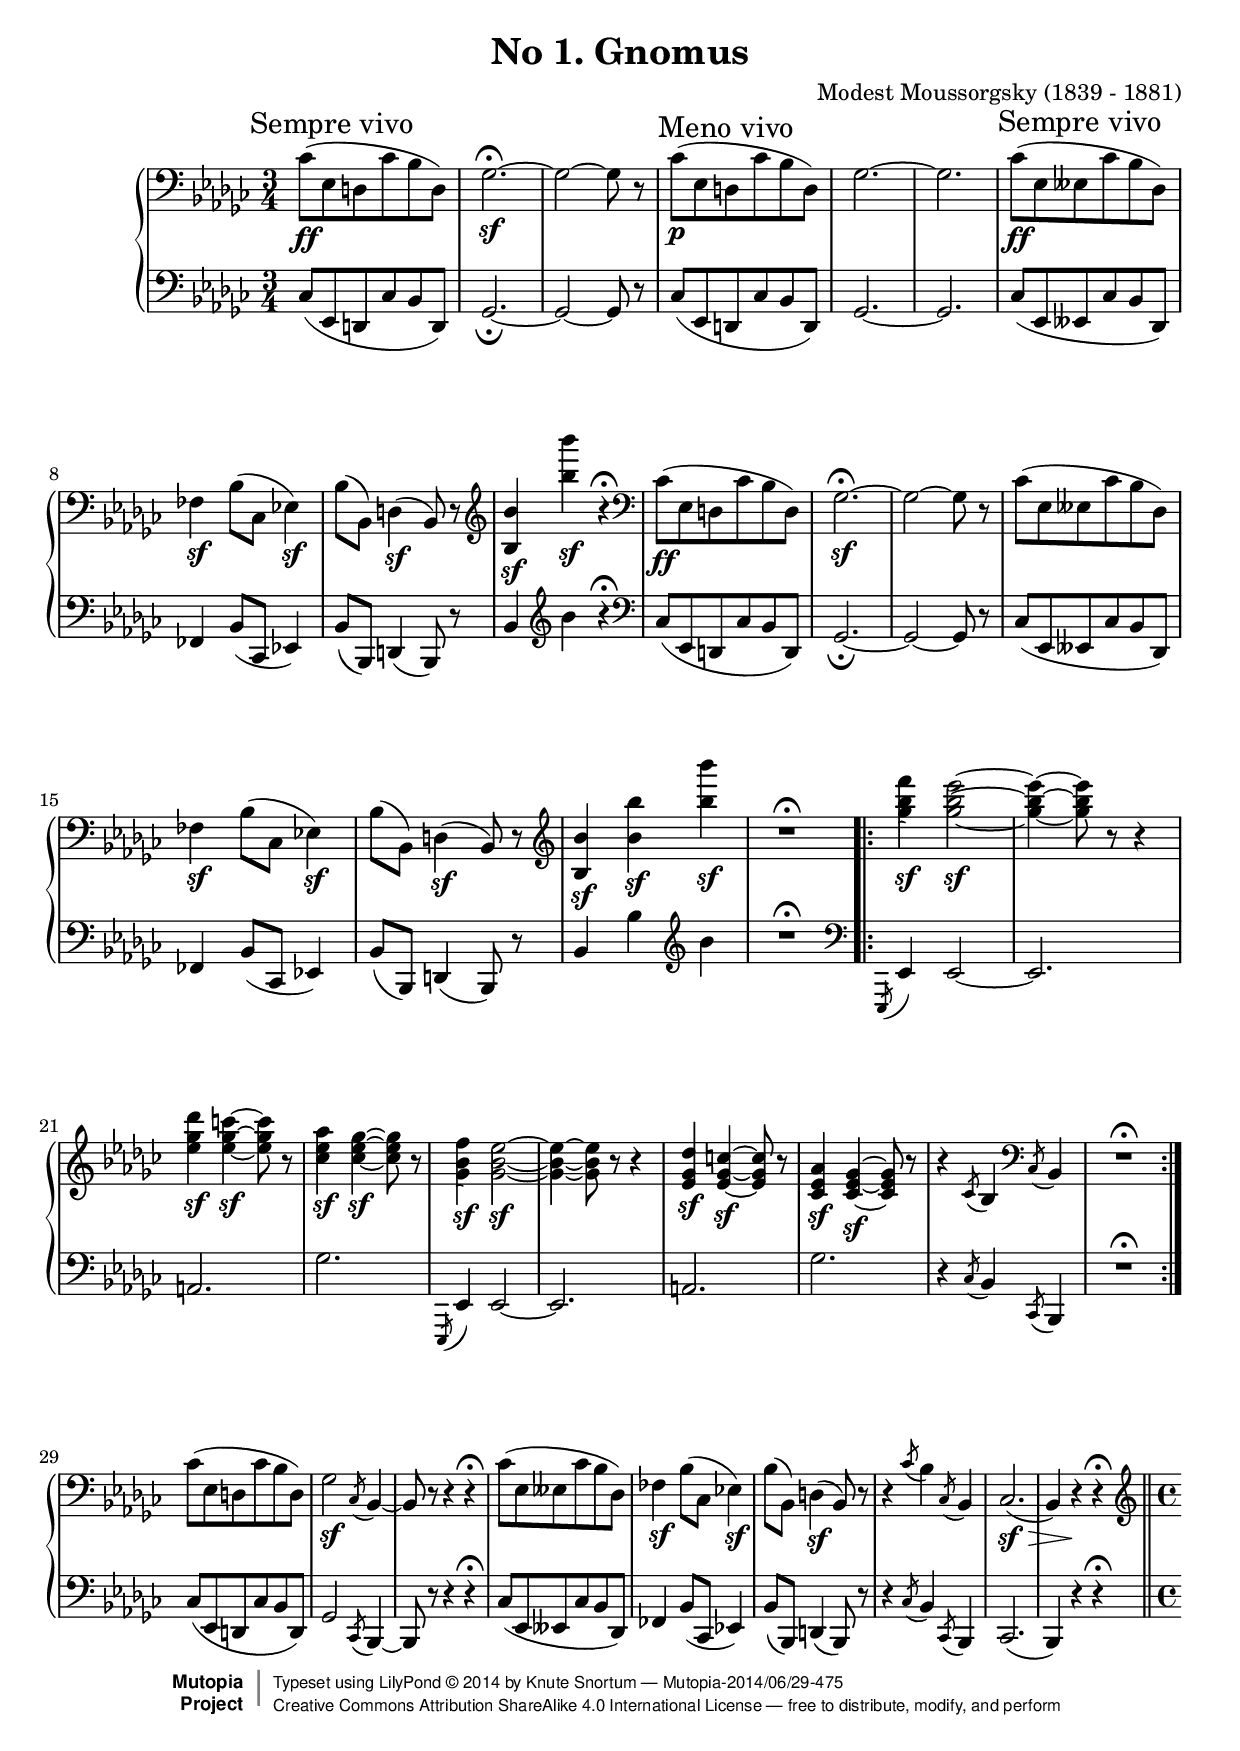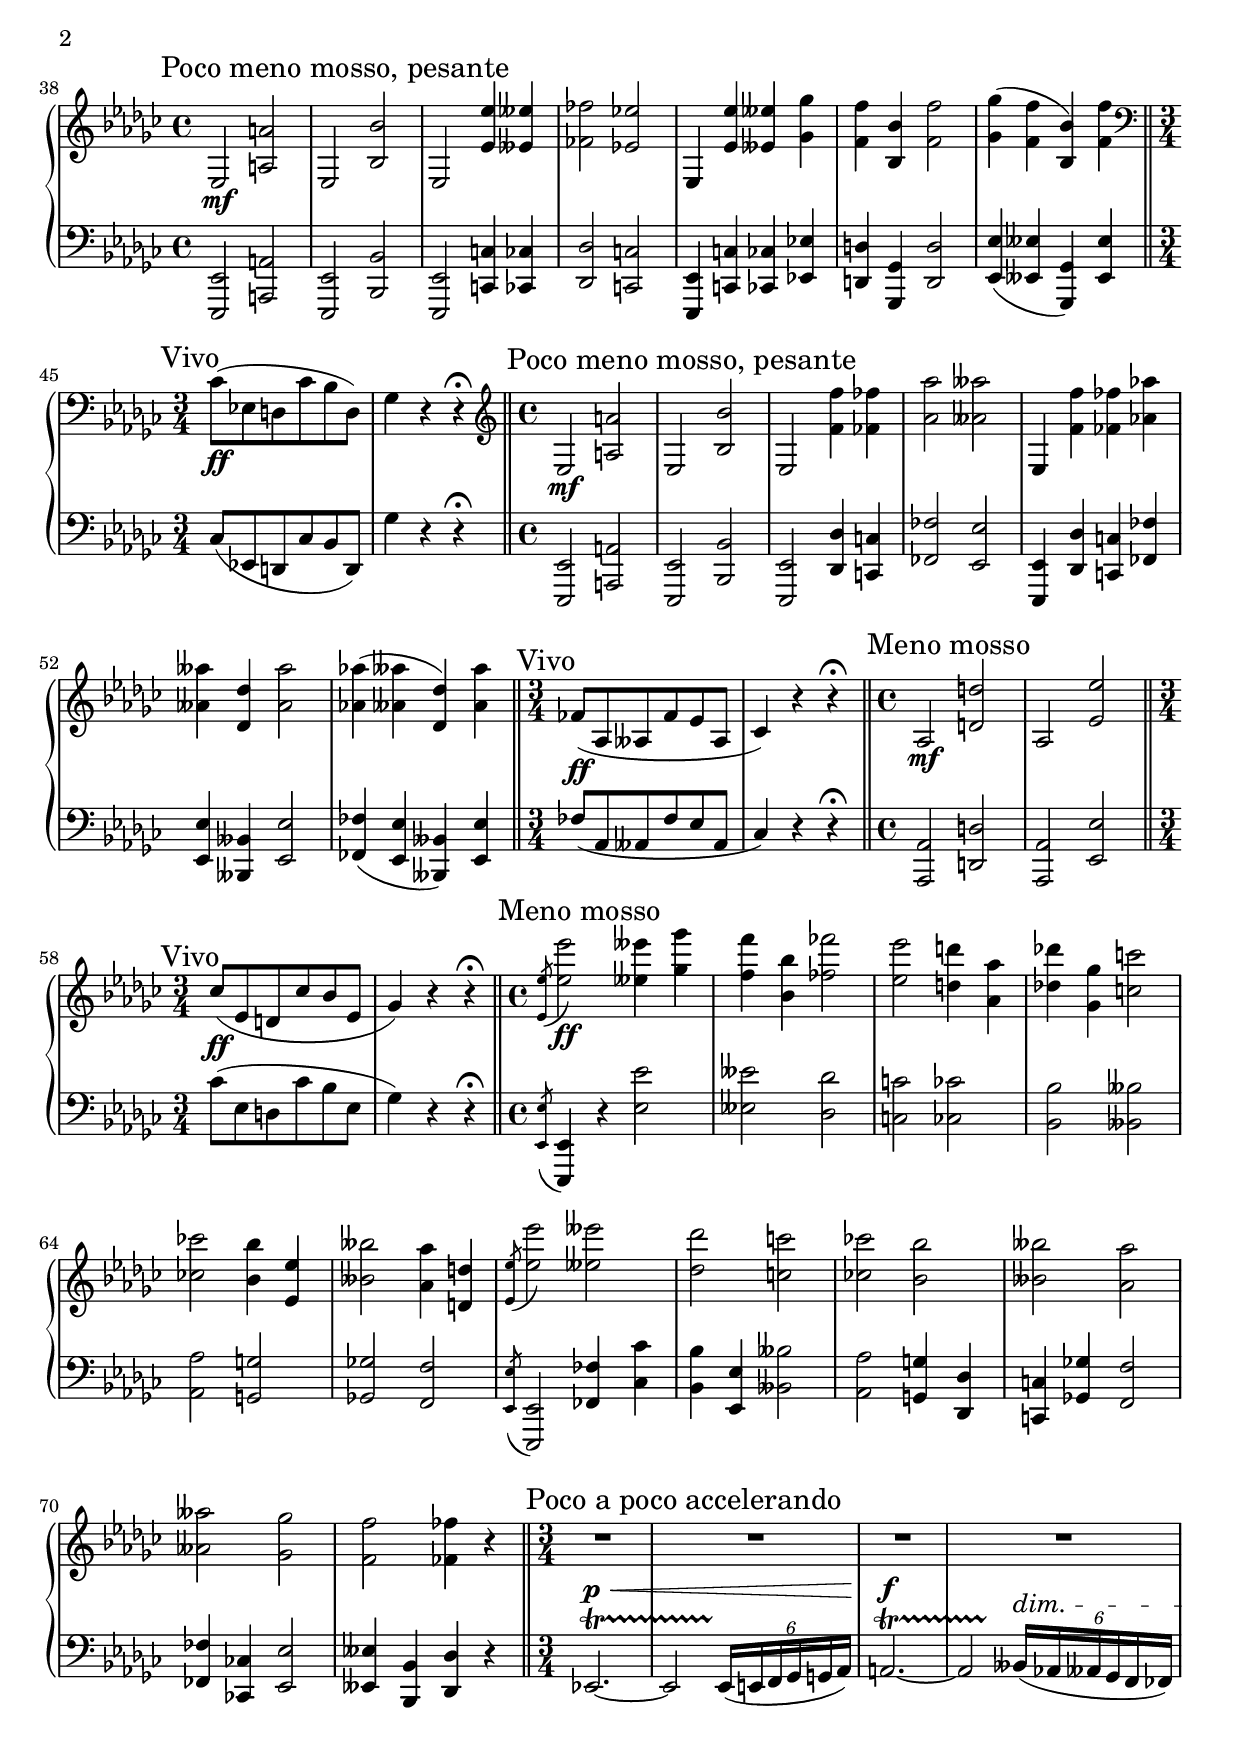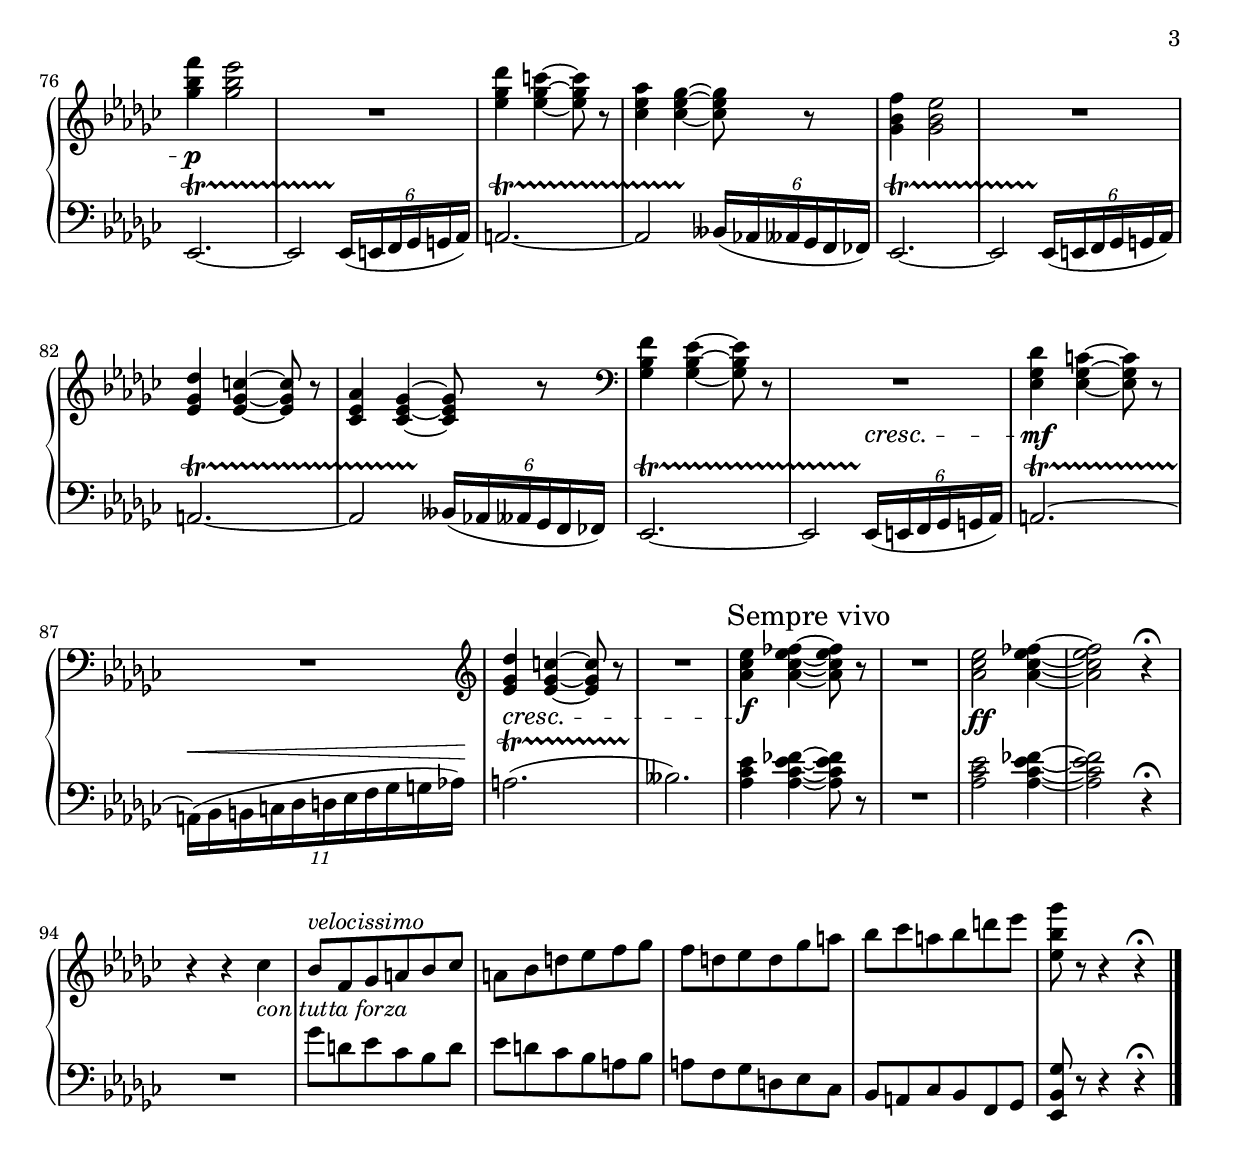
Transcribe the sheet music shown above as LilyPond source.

\version "2.18.2"
\language "english"

\header {
  title        = "No 1. Gnomus"
  composer     = "Modest Moussorgsky (1839 - 1881)"
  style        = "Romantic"
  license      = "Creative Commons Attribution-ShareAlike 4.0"
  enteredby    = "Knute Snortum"
  date         = "1874"
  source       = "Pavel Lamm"

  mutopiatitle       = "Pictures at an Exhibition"
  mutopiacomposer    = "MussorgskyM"
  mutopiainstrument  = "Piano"
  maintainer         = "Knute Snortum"
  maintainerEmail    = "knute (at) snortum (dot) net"
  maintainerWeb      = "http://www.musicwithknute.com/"

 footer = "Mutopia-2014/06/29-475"
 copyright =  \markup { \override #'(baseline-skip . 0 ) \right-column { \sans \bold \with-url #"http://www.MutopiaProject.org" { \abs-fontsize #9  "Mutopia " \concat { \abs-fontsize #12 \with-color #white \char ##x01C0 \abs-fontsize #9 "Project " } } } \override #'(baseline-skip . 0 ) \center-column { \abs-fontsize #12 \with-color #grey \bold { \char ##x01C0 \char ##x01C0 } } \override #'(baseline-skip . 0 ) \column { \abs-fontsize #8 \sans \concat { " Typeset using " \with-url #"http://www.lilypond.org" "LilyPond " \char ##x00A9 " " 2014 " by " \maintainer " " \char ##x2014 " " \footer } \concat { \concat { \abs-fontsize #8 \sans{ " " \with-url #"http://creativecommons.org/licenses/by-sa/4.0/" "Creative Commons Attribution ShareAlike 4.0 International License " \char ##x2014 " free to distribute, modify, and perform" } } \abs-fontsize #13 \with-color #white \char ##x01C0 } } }
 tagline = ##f
}

sempreVivo = {
  \once
  \override Score.RehearsalMark.self-alignment-X = #LEFT
  \mark "Sempre vivo" 
}
menoVivo = {
  \once
  \override Score.RehearsalMark.self-alignment-X = #LEFT
  \mark  "Meno vivo" 
}
pesante = {
  \once
  \override Score.RehearsalMark.self-alignment-X = #LEFT
  \mark  "Poco meno mosso, pesante" 
}
vivo = {
  \once
  \override Score.RehearsalMark.self-alignment-X = #LEFT
  \mark  "Vivo" 
}
menoMosso = {
  \once
  \override Score.RehearsalMark.self-alignment-X = #LEFT
  \mark  "Meno mosso" 
}
pocoAccel = {
  \once
  \override Score.RehearsalMark.self-alignment-X = #LEFT
  \mark "Poco a poco accelerando"
}
veloc = \markup { \italic "velocissimo" }
forza = \markup { \italic "con tutta forza" }

upper = {
  \time 3/4
  \clef bass
  \sempreVivo 
  | cf'8 ( \ff ef d cf' bf d )
  | gf2. ~ \sf \fermata
  | gf2 ~ gf8 r
  \menoVivo 
  | cf'8 ( \p ef d cf' bf d )
  | gf2. ~
  | gf2.
  \sempreVivo 
  | cf'8 ( \ff ef eff cf' bf df )
  
  \barNumberCheck #8
  
  | ff4 \sf bf8 ( cf ef4 ) \sf
  | bf8 ( bf, ) d4 ( \sf bf,8 ) r
  | \clef treble <bf bf'>4 \sf <bf'' bf'''> \sf r \fermata
  | \clef bass cf'8 ( \ff ef d cf' bf d )
  | gf2. ~ \sf \fermata
  | gf2 ~ gf8 r
  | cf'8 ( ef eff cf' bf df )
  | ff4 \sf bf8 ( cf ef4 ) \sf
  
  \barNumberCheck #16
  
  | bf8 ( bf, ) d4 ( \sf bf,8 ) r
  | \clef treble <bf bf'>4 \sf <bf' bf''> \sf <bf'' bf'''> \sf 
  | R2. \fermataMarkup
  
  \repeat volta 2 {
    | \acciaccatura s8 <gf'' bf'' f'''>4 \sf <gf'' bf'' ef'''>2 ~ \sf
    | q4 ~ q8 r r4 \break
    | <ef'' gf'' df'''>4 \sf <ef'' gf'' c'''> \sf ~ q8 r
    | <cf'' ef'' af''>4 \sf <cf'' ef'' gf''> \sf ~ q8 r
    | \acciaccatura s8 <gf' bf' f''>4 \sf <gf' bf' ef''>2 ~ \sf
    
    \barNumberCheck #24
    
    | q4 ~ q8 r r4
    | <ef' gf' df''>4 \sf <ef' gf' c''> \sf ~ q8 r
    | <cf' ef' af'>4 \sf <cf' ef' gf'> \sf ~ q8 r
    | r4 \acciaccatura cf'8 bf4 \clef bass \acciaccatura cf8 bf,4
    | R2. \fermataMarkup
  }
  \break
  
  \clef bass
  | cf'8 ( ef d cf' bf d )
  | gf2 \sf \acciaccatura cf8 bf,4 ~
  | bf,8 r r4 r4 \fermata
  
  \barNumberCheck #32
  
  | cf'8 ( ef eff cf' bf df )
  | ff4 \sf bf8 ( cf ef4 ) \sf
  | bf8 ( bf, ) d4 ( \sf bf,8 ) r
  | r4 \acciaccatura cf'8 bf4 \acciaccatura cf8 bf,4
  | cf2. \sf \> (
  | bf,4 ) r \! r \fermata \break
  
  \time 4/4
  \clef treble
  \bar "||"
  \pesante 
  | ef2 \mf <a a'>
  | ef2 <bf bf'>
  
  \barNumberCheck #40
  
  | ef2 <ef' ef''>4 <eff' eff''>
  | <ff' ff''>2 <ef' ef''>
  | ef4 <ef' ef''> <eff' eff''> <gf' gf''>
  | <f' f''>4 <bf bf'> <f' f''>2
  | <gf' gf''>4 ( <f' f''> <bf bf'> ) <f' f''> \break
  
  \clef bass
  \time 3/4
  \bar "||"
  \vivo 
  | cf'8 ( \ff ef d cf' bf d )
  | gf4 r r \fermata
  
  \clef treble
  \time 4/4
  \bar "||"
  \pesante 
  | ef2 \mf <a a'>
  
  \barNumberCheck #48
  
  | ef2 <bf bf'>
  | ef2 <f' f''>4 <ff' ff''>
  | <af' af''>2 <aff' aff''>
  | ef4 <f' f''> <ff' ff''> <af' af''>
  | <aff' aff''>4 <df' df''> <aff' aff''>2
  | <af' af''>4 ( <aff' aff''> <df' df''> ) <aff' aff''>
  
  \time 3/4
  \bar "||"
  \vivo 
  | ff'8 \ff ( af aff ff' ef' aff
  | cf'4 ) r r \fermata
  
  \barNumberCheck #56
  
  \time 4/4
  \bar "||"
  \menoMosso 
  | af2 \mf <d' d''>
  | af2 <ef' ef''>
  
  \time 3/4
  \bar "||"
  \vivo 
  | cf''8 \ff ( ef' d' cf'' bf' ef' 
  | gf'4 ) r r \fermata
  
  \time 4/4
  \bar "||"
  \menoMosso 
  | \acciaccatura <ef' ef''>8 <ef'' ef'''>2 \ff
    <eff'' eff'''>4 <gf'' gf'''>
  | <f'' f'''>4 <bf' bf''> <ff'' ff'''>2
  | <ef'' ef'''>2 <d'' d'''>4 <af' af''>
  | <df'' df'''>4 <gf' gf''> <c'' c'''>2
  
  \barNumberCheck #64
  
  | <cf'' cf'''>2 <bf' bf''>4 <ef' ef''>
  | <bff' bff''>2 <af' af''>4 <d' d''>
  | \acciaccatura <ef' ef''>8 <ef'' ef'''>2 <eff'' eff'''>
  | <df'' df'''>2 <c'' c'''>
  | <cf'' cf'''>2 <bf' bf''>
  | <bff' bff''>2 <af' af''>
  | <aff' aff''>2 <gf' gf''>
  | <f' f''>2 <ff' ff''>4 r
  
  \barNumberCheck #72
  
  \time 3/4
  \bar "||"
  \pocoAccel
  | R2. 
  | R2. * 3
  | <gf'' bf'' f'''>4 <gf'' bf'' ef'''>2
  | R2.
  | <ef'' gf'' df'''>4 <ef'' gf'' c'''> ~ q8 r
  | <cf'' ef'' af''>4 <cf'' ef'' gf''> ~ q8 r
  
  \barNumberCheck #80
  
  | <gf' bf' f''>4 <gf' bf' ef''>2
  | R2.
  | <ef' gf' df''>4 <ef' gf' c''> ~ q8 r
  | <cf' ef' af'>4 <cf' ef' gf'> ~ q8 r
  \clef bass
  | <gf bf f'>4 <gf bf ef'> ~ q8 r
  | R2.
  | <ef gf df'>4 <ef gf c'> ~ q8 r
  | R2.
  
  \barNumberCheck #88
  
  \clef treble
  | <ef' gf' df''>4 <ef' gf' c''> ~ q8 r
  | R2.
  \sempreVivo
  | <af' cf'' ef''>4 \f <af' cf'' ef'' ff''> ~ q8 r
  | R2.
  | <af' cf'' ef''>2 \ff <af' cf'' ef'' ff''>4 ~
  | q2 r4 \fermata
  \relative c'' {
    | r4 r cf _ \forza
    | bf8 ^ \veloc f gf a bf cf
    
    \barNumberCheck #96
    
    | a8 bf d ef f gf
    | f8 d ef d gf a
    | bf8 cf a bf d ef
    | <gf bf, ef,>8 r r4 r \fermata
    | \bar "|."
  }
}

lower = {
  \time 3/4
  \clef bass
  
  | cf8 ( ef, d, cf bf, d, )
  | gf,2. ~ _ \fermata
  | gf,2 ~ gf,8 r
  | cf8 ( ef, d, cf bf, d, )
  | gf,2. ~
  | gf,2.
  | cf8 ( ef, eff, cf bf, df, )
  
  \barNumberCheck #8
  
  | ff,4 bf,8 ( cf, ef,4 )
  | bf,8 ( bf,, ) d,4 ( bf,,8 ) r
  | bf,4 \clef treble bf' r \fermata
  | \clef bass cf8 ( ef, d, cf bf, d, )
  | gf,2. ~ _ \fermata
  | gf,2 ~ gf,8 r
  | cf8 ( ef, eff, cf bf, df, )
  | ff,4 bf,8 ( cf, ef,4 )
  
  \barNumberCheck #16
  
  | bf,8 ( bf,, ) d,4 ( bf,,8 ) r
  | bf,4 bf \clef treble bf'
  | R2. \fermataMarkup 
  \clef bass
  
  \repeat volta 2 {
    | \acciaccatura ef,,8 ef,4 ef,2 ~
    | ef,2.
    | a,2.
    | gf2.
    | \acciaccatura ef,,8 ef,4 ef,2 ~
    
    \barNumberCheck #24
    
    | ef,2.
    | a,2.
    | gf2.
    | r4 \acciaccatura cf8 bf,4 \acciaccatura cf,8 bf,,4
    | R2. \fermataMarkup
  }
  
  | cf8 ( ef, d, cf bf, d, )
  | gf,2 \acciaccatura cf,8 bf,,4 ~
  | bf,,8 r r4 r \fermata
  
  \barNumberCheck #32
  
  | cf8 ( ef, eff, cf bf, df, )
  | ff,4 bf,8 ( cf, ef,4 )
  | bf,8 ( bf,, ) d,4 ( bf,,8 ) r
  | r4 \acciaccatura cf8 bf,4 \acciaccatura cf,8 bf,,4
  | cf,2. (
  | bf,,4 ) r r \fermata 
  
  \time 4/4
  | <ef, ef,,>2 <a, a,,>
  | <ef, ef,,>2 <bf, bf,,>
  
  \barNumberCheck #40
  
  | <ef, ef,,>2 <c c,>4 <cf cf,>
  | <df df,>2 <c c,>
  | <ef, ef,,>4 <c c,> <cf cf,> <ef ef,>
  | <d d,>4 <gf, gf,,> <d d,>2
  | <ef ef,>4 ( <eff eff,> <gf, gf,,> ) <eff eff,>
  
  \time 3/4
  | cf8 ( ef, d, cf bf, d, )
  | gf4 r r \fermata
  
  \time 4/4
  | <ef, ef,,>2 <a, a,,>
  
  \barNumberCheck #48
  
  | <ef, ef,,>2 <bf, bf,,>
  | <ef, ef,,>2 <df df,>4 <c c,>
  | <ff ff,>2 <ef ef,>
  | <ef, ef,,>4 <df df,> <c c,> <ff ff,>
  | <ef ef,>4 <bff, bff,,> <ef ef,>2
  | <ff ff,>4 ( <ef ef,> <bff, bff,,> ) <ef ef,>
  
  \time 3/4
  | ff8 ( af, aff, ff ef aff,
  | cf4 ) r r \fermata
  
  \barNumberCheck #56
  
  \time 4/4
  | <af, af,,>2 <d d,>
  | <af, af,,>2 <ef ef,>
  
  \time 3/4
  | cf'8 ( ef d cf' bf ef 
  | gf4 ) r r \fermata
  
  \time 4/4
  | \acciaccatura <ef ef,>8 <ef, ef,,>4 r <ef' ef>2
  | <eff' eff>2 <df' df>
  | <c' c>2 <cf cf'>
  | <bf bf,>2 <bff bff,>
  
  \barNumberCheck #64
  
  | <af af,>2 <g g,>
  | <gf gf,>2 <f f,>
  | \acciaccatura <ef ef,>8 <ef, ef,,>2 <ff ff,>4 <cf cf'>
  | <bf bf,>4 <ef ef,> <bff bff,>2
  | <af af,>2 <g g,>4 <df df,>
  | <c c,>4 <gf gf,> <f f,>2
  | <ff ff,>4 <cf cf,> <ef ef,>2
  | <eff eff,>4 <bf, bf,,> <df df,> r
  
  \barNumberCheck #72
  
  \time 3/4
  | ef,2. ^ \p \startTrillSpan ^ \< ~
  | ef,2 \tuplet 6/4 { 
    ef,16 \stopTrillSpan ( [ e, f, gf, g, af, \! ] ) 
  }
  | a,2. ^ \f \startTrillSpan ~
  | a,2 \tuplet 6/4 {
    bff,16 ^ \dim \stopTrillSpan ( [ af, aff, gf, f, ff, ] )
  }
  | ef,2. ^ \p \startTrillSpan  ~
  | ef,2 \tuplet 6/4 { 
    ef,16 \stopTrillSpan ( [ e, f, gf, g, af, ] ) 
  }
  | a,2. \startTrillSpan ~
  | a,2 \tuplet 6/4 {
    bff,16 \stopTrillSpan ( [ af, aff, gf, f, ff, ] )
  }
  
  \barNumberCheck #80
  
  | ef,2. \startTrillSpan  ~
  | ef,2 \tuplet 6/4 { 
    ef,16 \stopTrillSpan ( [ e, f, gf, g, af, ] ) 
  }
  | a,2. \startTrillSpan ~
  | a,2 \tuplet 6/4 {
    bff,16 \stopTrillSpan ( [ af, aff, gf, f, ff, ] )
  }
  | ef,2. \startTrillSpan  ~
  | ef,2 \tuplet 6/4 { 
    ef,16 ^ \cresc \stopTrillSpan ( [ e, f, gf, g, af, ] ) 
  }
  | a,2. ^ \mf \startTrillSpan ~
  | \tuplet 11/12 {  
    a,16 ^ \< \stopTrillSpan ( [ bf, b, c df d ef f gf g af \! ] ) 
  }
  
  \barNumberCheck #88
  
  | a2. ^ \cresc \startTrillSpan (
  | bff2. ) \stopTrillSpan
  | <af cf' ef'>4 \! <af cf' ef' ff'> ~ q8 r
  | R2.
  | <af cf' ef'>2 <af cf' ef' ff'>4 ~
  | q2 r4 \fermata
  \relative c'' {
    | R2.
    | gf8 d ef cf bf d
    
    \barNumberCheck #96
    
    | ef8 d cf bf a bf
    | a8 f gf d ef cf
    | bf8 a cf bf f gf
    | <ef bf' gf'>8 r r4 r \fermata
  }
}

global = {
  \key ef \minor
  \accidentalStyle piano
}

\score {
  \new PianoStaff 
  <<
    \new Staff = "up" {
      \global
      \upper
    }
    \new Staff = "down" {
      \global
      \lower
    }
  >>
  \layout {
  }
  \midi {
    \tempo 4 = 88
  }
}
